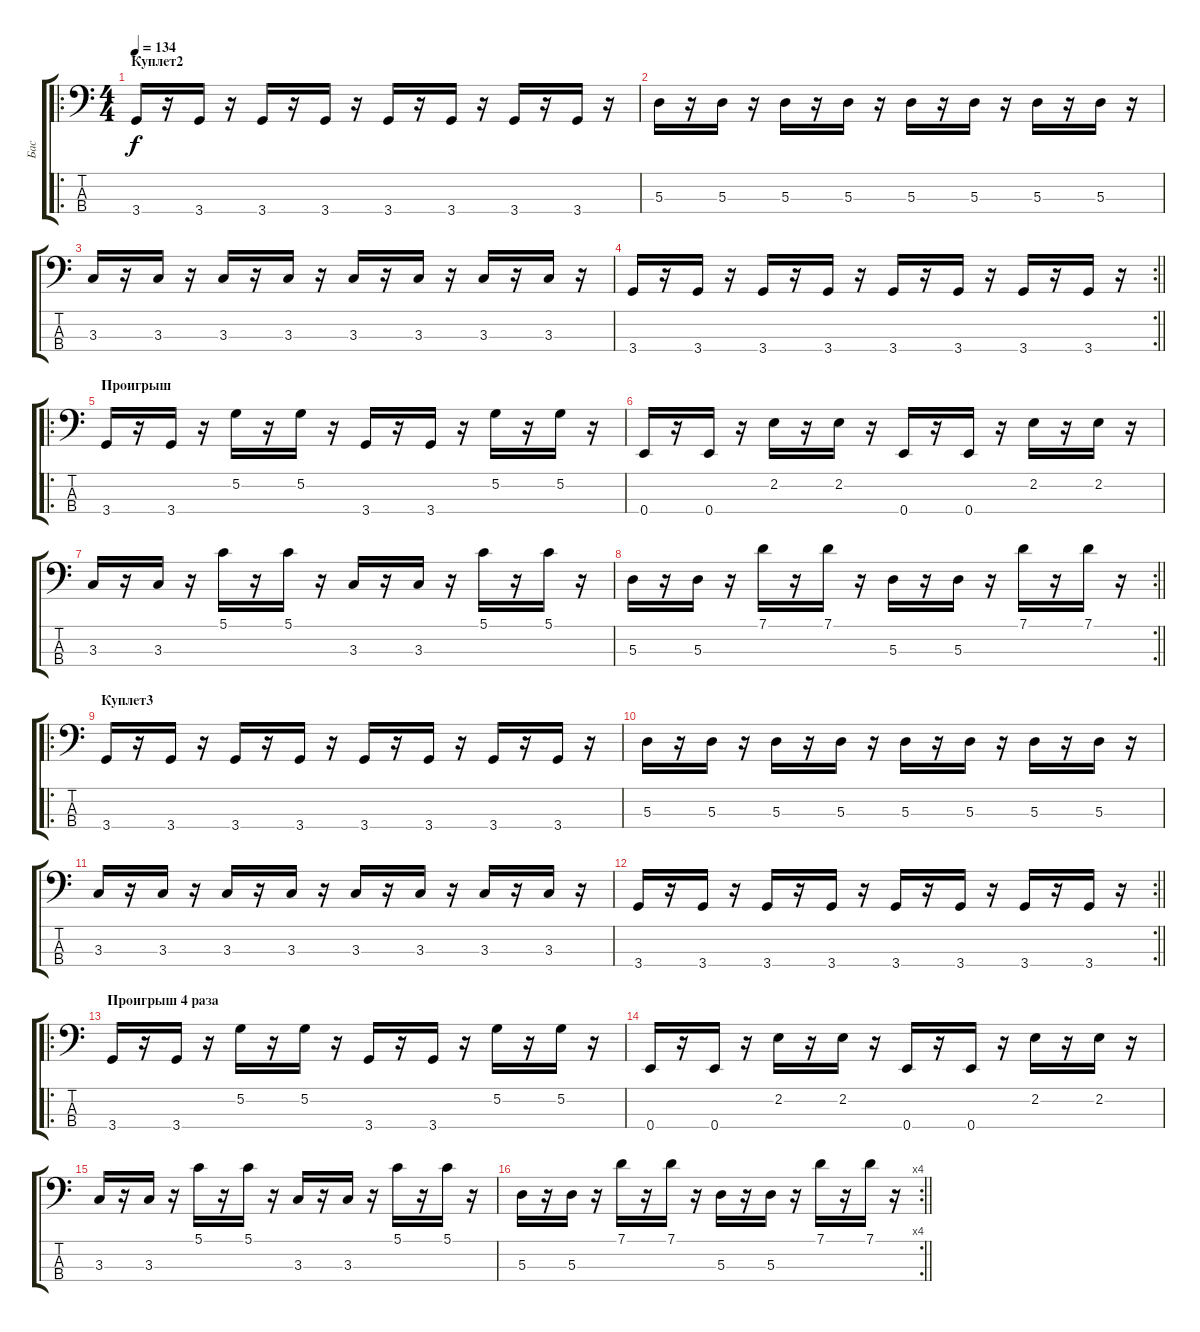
\track ("Бас" "Бас") {instrument electricbassfinger}
\staff {score tabs}
\tuning (G2 D2 A1 E1) {hide}
\ro
\ts (4 4)
\section ("" "Куплет2")
\tempo 134
\clef f4
\ks c
3.4.16{dy f} r.16 3.4.16 r.16 3.4.16 r.16 3.4.16 r.16 3.4.16 r.16 3.4.16 r.16 3.4.16 r.16 3.4.16 r.16 |
5.3.16 r.16 5.3.16 r.16 5.3.16 r.16 5.3.16 r.16 5.3.16 r.16 5.3.16 r.16 5.3.16 r.16 5.3.16 r.16 |
3.3.16 r.16 3.3.16 r.16 3.3.16 r.16 3.3.16 r.16 3.3.16 r.16 3.3.16 r.16 3.3.16 r.16 3.3.16 r.16 |
\rc 2
\barLineRight lightlight
3.4.16 r.16 3.4.16 r.16 3.4.16 r.16 3.4.16 r.16 3.4.16 r.16 3.4.16 r.16 3.4.16 r.16 3.4.16 r.16 |
\ro
\section ("" "Проигрыш")
3.4.16 r.16 3.4.16 r.16 5.2.16 r.16 5.2.16 r.16 3.4.16 r.16 3.4.16 r.16 5.2.16 r.16 5.2.16 r.16 |
0.4.16 r.16 0.4.16 r.16 2.2.16 r.16 2.2.16 r.16 0.4.16 r.16 0.4.16 r.16 2.2.16 r.16 2.2.16 r.16 |
3.3.16 r.16 3.3.16 r.16 5.1.16 r.16 5.1.16 r.16 3.3.16 r.16 3.3.16 r.16 5.1.16 r.16 5.1.16 r.16 |
\rc 2
\barLineRight lightlight
5.3.16 r.16 5.3.16 r.16 7.1.16 r.16 7.1.16 r.16 5.3.16 r.16 5.3.16 r.16 7.1.16 r.16 7.1.16 r.16 |
\ro
\section ("" "Куплет3")
3.4.16 r.16 3.4.16 r.16 3.4.16 r.16 3.4.16 r.16 3.4.16 r.16 3.4.16 r.16 3.4.16 r.16 3.4.16 r.16 |
5.3.16 r.16 5.3.16 r.16 5.3.16 r.16 5.3.16 r.16 5.3.16 r.16 5.3.16 r.16 5.3.16 r.16 5.3.16 r.16 |
3.3.16 r.16 3.3.16 r.16 3.3.16 r.16 3.3.16 r.16 3.3.16 r.16 3.3.16 r.16 3.3.16 r.16 3.3.16 r.16 |
\rc 2
\barLineRight lightlight
3.4.16 r.16 3.4.16 r.16 3.4.16 r.16 3.4.16 r.16 3.4.16 r.16 3.4.16 r.16 3.4.16 r.16 3.4.16 r.16 |
\ro
\section ("" "Проигрыш 4 раза")
3.4.16 r.16 3.4.16 r.16 5.2.16 r.16 5.2.16 r.16 3.4.16 r.16 3.4.16 r.16 5.2.16 r.16 5.2.16 r.16 |
0.4.16 r.16 0.4.16 r.16 2.2.16 r.16 2.2.16 r.16 0.4.16 r.16 0.4.16 r.16 2.2.16 r.16 2.2.16 r.16 |
3.3.16 r.16 3.3.16 r.16 5.1.16 r.16 5.1.16 r.16 3.3.16 r.16 3.3.16 r.16 5.1.16 r.16 5.1.16 r.16 |
\rc 4
\barLineRight lightlight
5.3.16 r.16 5.3.16 r.16 7.1.16 r.16 7.1.16 r.16 5.3.16 r.16 5.3.16 r.16 7.1.16 r.16 7.1.16 r.16
